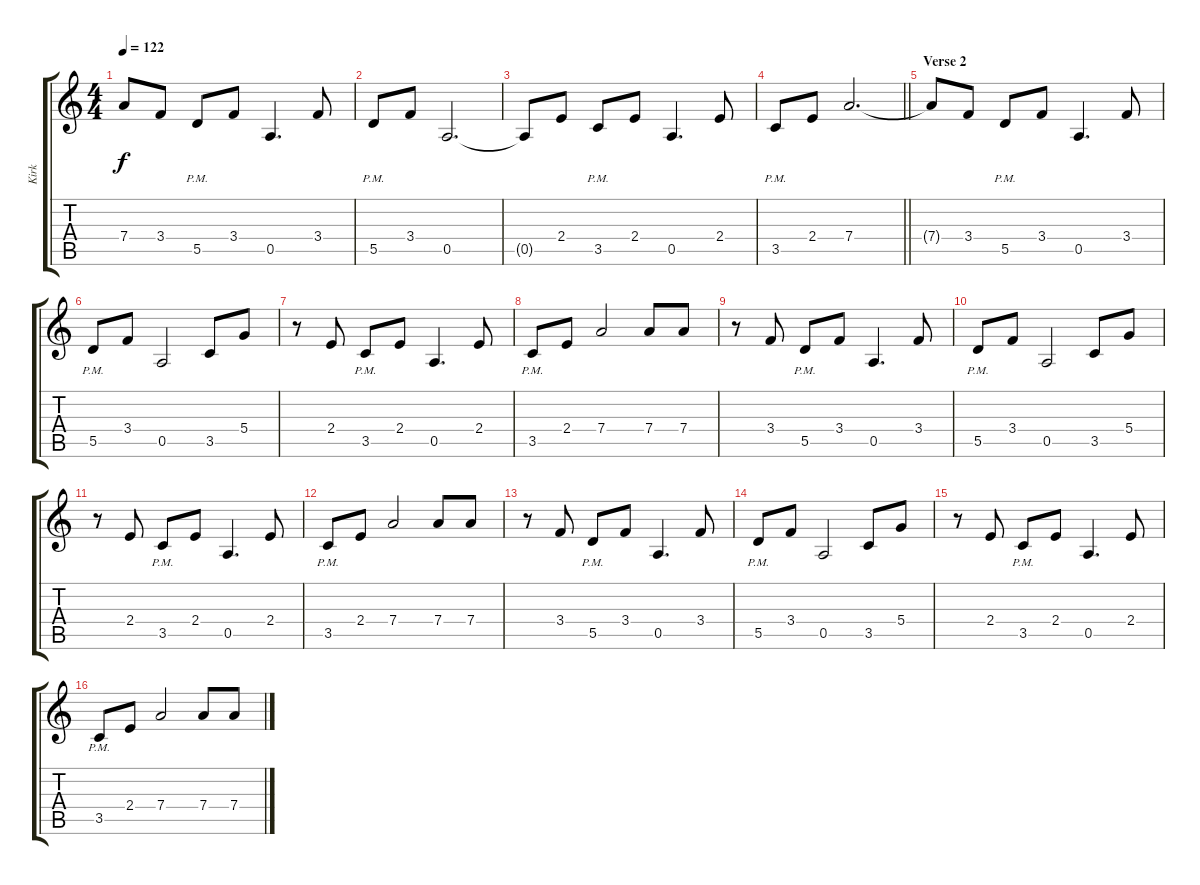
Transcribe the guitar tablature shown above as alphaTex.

\track ("Kirk" "Kirk") {instrument distortionguitar}
\staff {score tabs}
\tuning (E4 B3 G3 D3 A2 E2) {hide}
\ts (4 4)
\tempo 122
\clef g2
\ks c
7.4{t}.8{dy f} 3.4.8 5.5{pm}.8 3.4.8 0.5.4{d} 3.4.8 |
5.5{pm}.8 3.4.8 0.5.2{d} |
0.5{t}.8 2.4.8 3.5{pm}.8 2.4.8 0.5.4{d} 2.4.8 |
\barLineRight lightlight
3.5{pm}.8 2.4.8 7.4.2{d} |
\section ("" "Verse 2")
7.4{t}.8 3.4.8 5.5{pm}.8 3.4.8 0.5.4{d} 3.4.8 |
5.5{pm}.8 3.4.8 0.5.2 3.5.8 5.4.8 |
r.8 2.4.8 3.5{pm}.8 2.4.8 0.5.4{d} 2.4.8 |
3.5{pm}.8 2.4.8 7.4.2 7.4.8 7.4.8 |
r.8 3.4.8 5.5{pm}.8 3.4.8 0.5.4{d} 3.4.8 |
5.5{pm}.8 3.4.8 0.5.2 3.5.8 5.4.8 |
r.8 2.4.8 3.5{pm}.8 2.4.8 0.5.4{d} 2.4.8 |
3.5{pm}.8 2.4.8 7.4.2 7.4.8 7.4.8 |
r.8 3.4.8 5.5{pm}.8 3.4.8 0.5.4{d} 3.4.8 |
5.5{pm}.8 3.4.8 0.5.2 3.5.8 5.4.8 |
r.8 2.4.8 3.5{pm}.8 2.4.8 0.5.4{d} 2.4.8 |
3.5{pm}.8 2.4.8 7.4.2 7.4.8 7.4.8
